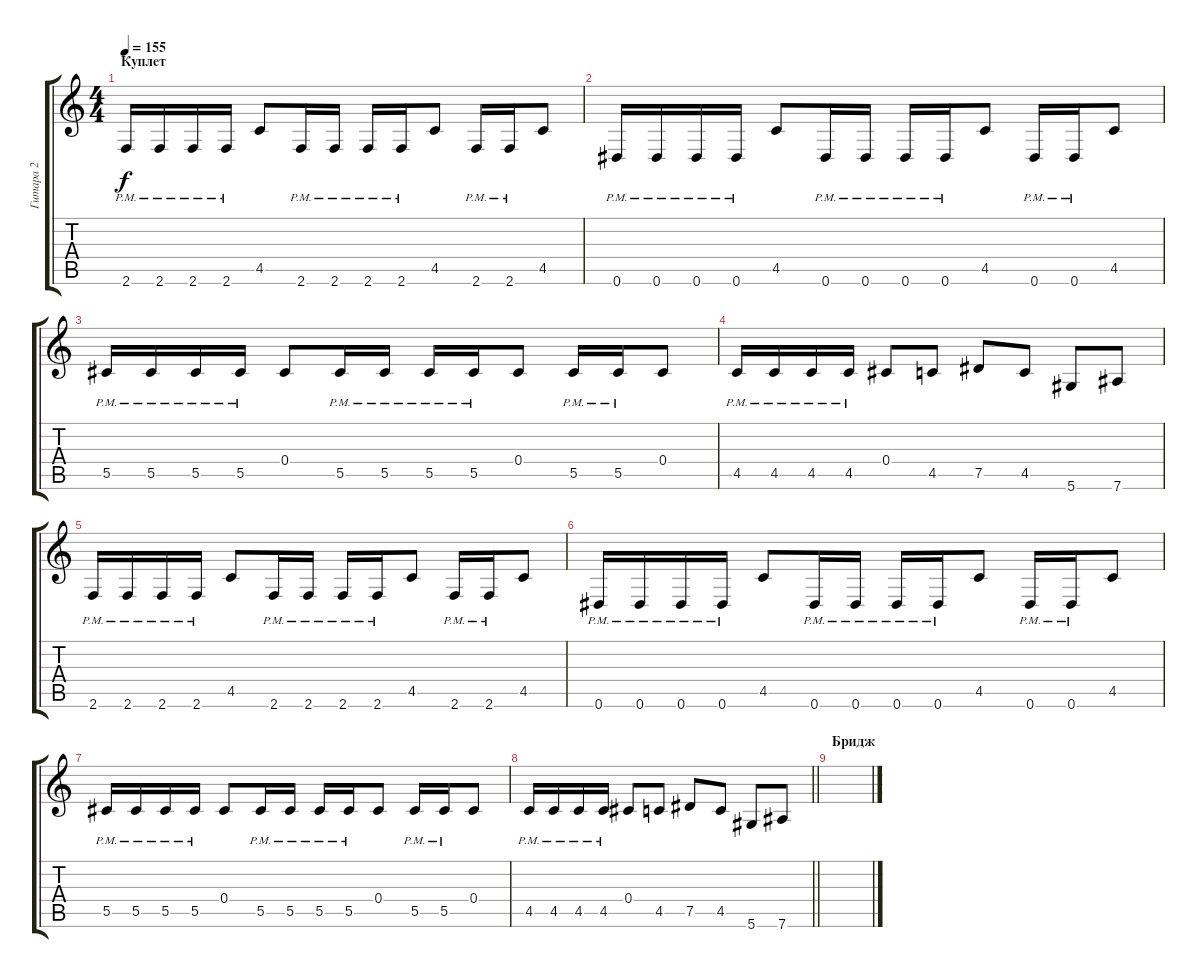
\track ("Гитара 2" "Гитара 2") {instrument distortionguitar}
\staff {score tabs}
\tuning (Eb4 Bb3 Gb3 Db3 Ab2 Eb2) {hide}
\ts (4 4)
\section ("" "Куплет")
\tempo 155
\clef g2
\ks c
2.6{pm}.16{dy f volume 13} 2.6{pm}.16 2.6{pm}.16 2.6{pm}.16 4.5.8 2.6{pm}.16 2.6{pm}.16 2.6{pm}.16 2.6{pm}.16 4.5.8 2.6{pm}.16 2.6{pm}.16 4.5.8 |
0.6{pm}.16 0.6{pm}.16 0.6{pm}.16 0.6{pm}.16 4.5.8 0.6{pm}.16 0.6{pm}.16 0.6{pm}.16 0.6{pm}.16 4.5.8 0.6{pm}.16 0.6{pm}.16 4.5.8 |
5.5{pm}.16 5.5{pm}.16 5.5{pm}.16 5.5{pm}.16 0.4.8 5.5{pm}.16 5.5{pm}.16 5.5{pm}.16 5.5{pm}.16 0.4.8 5.5{pm}.16 5.5{pm}.16 0.4.8 |
4.5{pm}.16 4.5{pm}.16 4.5{pm}.16 4.5{pm}.16 0.4.8 4.5.8 7.5.8 4.5.8 5.6.8 7.6.8 |
2.6{pm}.16 2.6{pm}.16 2.6{pm}.16 2.6{pm}.16 4.5.8 2.6{pm}.16 2.6{pm}.16 2.6{pm}.16 2.6{pm}.16 4.5.8 2.6{pm}.16 2.6{pm}.16 4.5.8 |
0.6{pm}.16 0.6{pm}.16 0.6{pm}.16 0.6{pm}.16 4.5.8 0.6{pm}.16 0.6{pm}.16 0.6{pm}.16 0.6{pm}.16 4.5.8 0.6{pm}.16 0.6{pm}.16 4.5.8 |
5.5{pm}.16 5.5{pm}.16 5.5{pm}.16 5.5{pm}.16 0.4.8 5.5{pm}.16 5.5{pm}.16 5.5{pm}.16 5.5{pm}.16 0.4.8 5.5{pm}.16 5.5{pm}.16 0.4.8 |
\barLineRight lightlight
4.5{pm}.16 4.5{pm}.16 4.5{pm}.16 4.5{pm}.16 0.4.8 4.5.8 7.5.8 4.5.8 5.6.8 7.6.8 |
\section ("" "Бридж")
